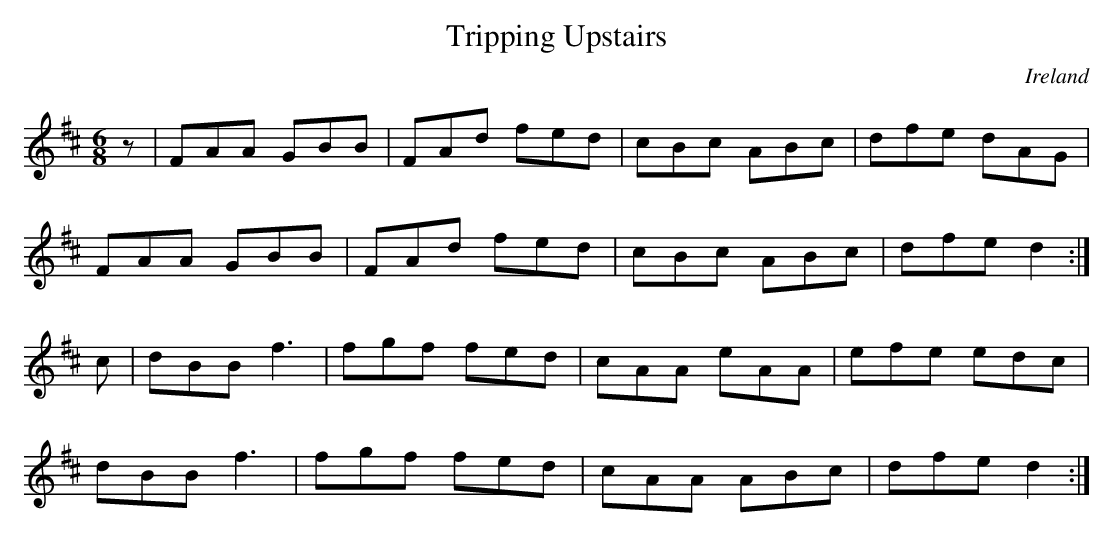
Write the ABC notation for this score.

X:1
T:Tripping Upstairs
O:Ireland
M:6/8
L:1/8
K:D
z | FAA GBB | FAd fed | cBc ABc | dfe dAG |
    FAA GBB | FAd fed | cBc ABc | dfe d2 :|
c | dBB f3  | fgf fed | cAA eAA | efe edc |
    dBB f3  | fgf fed | cAA ABc | dfe d2 :|]
